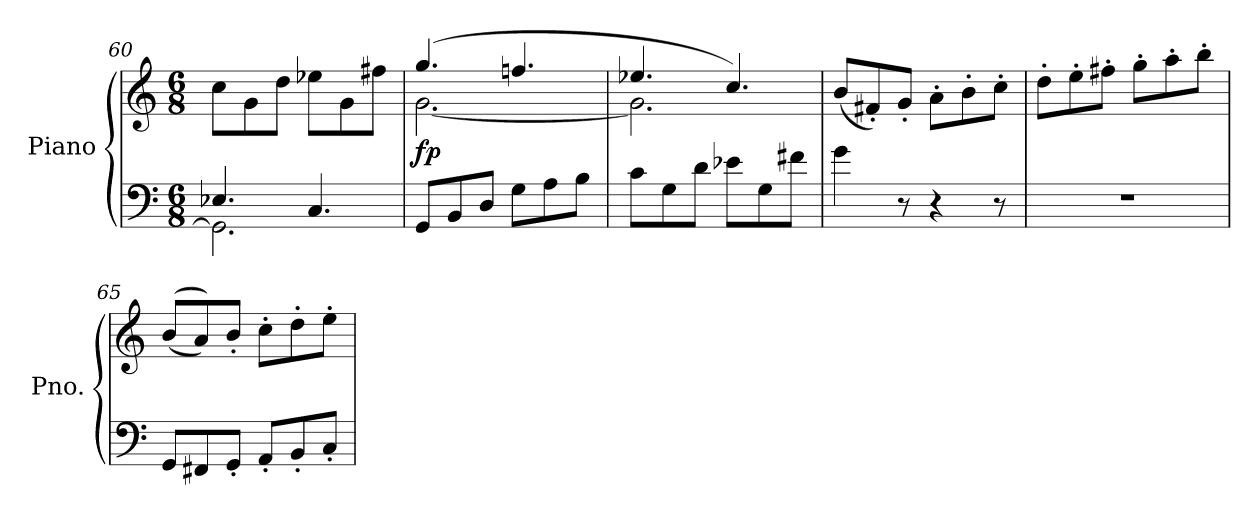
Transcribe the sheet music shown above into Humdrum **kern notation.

**kern	**kern	**dynam
*part1	*part1	*part1
*staff2	*staff1	*staff1/2
*I"Piano	*	*
*I'Pno.	*	*
*clefF4	*clefG2	*
*k[]	*k[]	*
*M6/8	*M6/8	*
=60	=60	=60
*^	*	*
4.E-X/	2.GG\]	8cc\L	.
.	.	8g\	.
.	.	8dd\J	.
4.C/	.	8ee-X\L	.
.	.	8g\	.
.	.	8ff#X\J	.
*v	*v	*	*
=61	=61	=61
*	*^	*
!	!	!	!LO:DY:b
8GG/L	(>4.gg/	[2.g\	fp
8BB/	.	.	.
8D/J	.	.	.
8G\L	4.ffn/	.	.
8A\	.	.	.
8B\J	.	.	.
=62	=62	=62	=62
8c\L	4.ee-X/	2.g\]	.
8G\	.	.	.
8d\J	.	.	.
8e-X\L	4.cc/)	.	.
8G\	.	.	.
8f#X\J	.	.	.
*	*v	*v	*
=63	=63	=63
4g\	(<8b/L	.
.	8f#X'/)	.
8r	8g'/J	.
4r	8a'\L	.
.	8b'\	.
8r	8cc'\J	.
!!LO:LB:g=z
=64	=64	=64
2.r	8dd'\L	.
.	8ee'\	.
.	8ff#X'\J	.
.	8gg'\L	.
.	8aa'\	.
.	8bb'\J	.
=65	=65	=65
8GG/L	(<(<8b/L	.
8FF#X/	8a/))	.
8GG'/J	8b'/J	.
8AA'/L	8cc'\L	.
8BB'/	8dd'\	.
8C'/J	8ee'\J	.
=	=	=
*-	*-	*-
